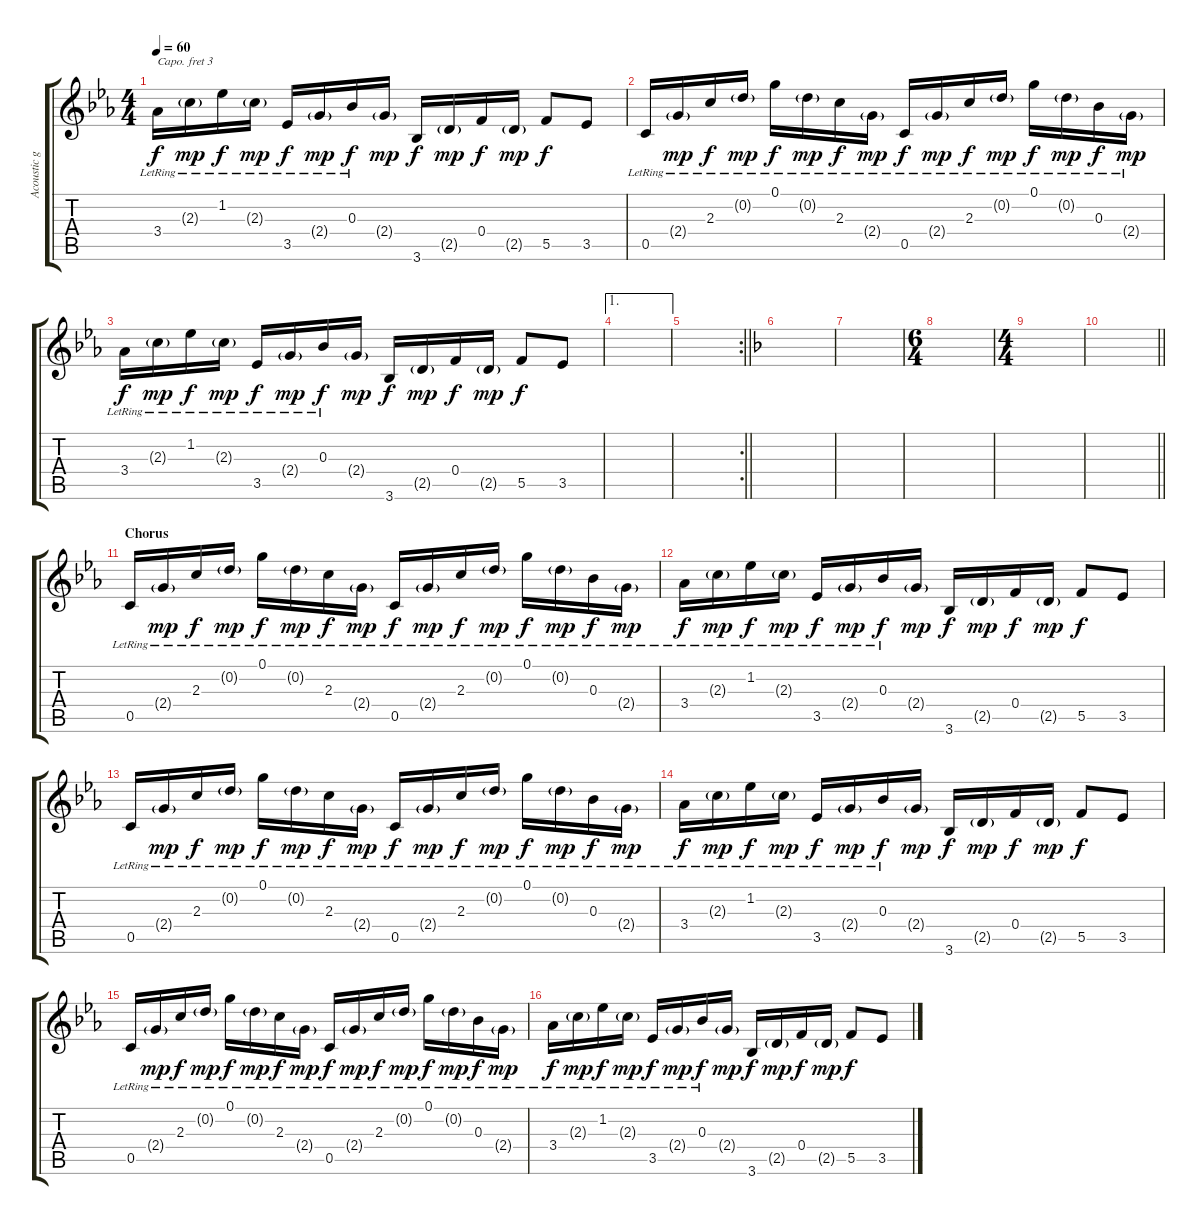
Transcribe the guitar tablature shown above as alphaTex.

\track ("Acoustic gtr." "Acoustic g") {instrument acousticguitarsteel}
\staff {score tabs}
\capo 3
\tuning (E4 B3 G3 D3 A2 E2) {hide}
\ts (4 4)
\tempo 60
\clef g2
\ks cminor
3.4{lr}.16{dy f} 2.3{g lr}.16{dy mp} 1.2{lr}.16{dy f} 2.3{g lr}.16{dy mp} 3.5{lr}.16{dy f} 2.4{g lr}.16{dy mp} 0.3{lr}.16{dy f} 2.4{g}.16{dy mp} 3.6.16{dy f} 2.5{g}.16{dy mp} 0.4.16{dy f} 2.5{g}.16{dy mp} 5.5.8{dy f} 3.5.8 |
0.5{lr}.16 2.4{g lr}.16{dy mp} 2.3{lr}.16{dy f} 0.2{g lr}.16{dy mp} 0.1{lr}.16{dy f} 0.2{g lr}.16{dy mp} 2.3{lr}.16{dy f} 2.4{g lr}.16{dy mp} 0.5{lr}.16{dy f} 2.4{g lr}.16{dy mp} 2.3{lr}.16{dy f} 0.2{g lr}.16{dy mp} 0.1{lr}.16{dy f} 0.2{g lr}.16{dy mp} 0.3{lr}.16{dy f} 2.4{g lr}.16{dy mp} |
3.4{lr}.16{dy f} 2.3{g lr}.16{dy mp} 1.2{lr}.16{dy f} 2.3{g lr}.16{dy mp} 3.5{lr}.16{dy f} 2.4{g lr}.16{dy mp} 0.3{lr}.16{dy f} 2.4{g}.16{dy mp} 3.6.16{dy f} 2.5{g}.16{dy mp} 0.4.16{dy f} 2.5{g}.16{dy mp} 5.5.8{dy f} 3.5.8 |
\ae 1
|
\rc 2
\barLineRight lightlight
|
\section ("" "")
\ks dminor
|
|
\ts (6 4)
|
\ts (4 4)
|
\barLineRight lightlight
|
\section ("" "Chorus")
\ks cminor
0.5{lr}.16 2.4{g lr}.16{dy mp} 2.3{lr}.16{dy f} 0.2{g lr}.16{dy mp} 0.1{lr}.16{dy f} 0.2{g lr}.16{dy mp} 2.3{lr}.16{dy f} 2.4{g lr}.16{dy mp} 0.5{lr}.16{dy f} 2.4{g lr}.16{dy mp} 2.3{lr}.16{dy f} 0.2{g lr}.16{dy mp} 0.1{lr}.16{dy f} 0.2{g lr}.16{dy mp} 0.3{lr}.16{dy f} 2.4{g lr}.16{dy mp} |
3.4{lr}.16{dy f} 2.3{g lr}.16{dy mp} 1.2{lr}.16{dy f} 2.3{g lr}.16{dy mp} 3.5{lr}.16{dy f} 2.4{g lr}.16{dy mp} 0.3{lr}.16{dy f} 2.4{g}.16{dy mp} 3.6.16{dy f} 2.5{g}.16{dy mp} 0.4.16{dy f} 2.5{g}.16{dy mp} 5.5.8{dy f} 3.5.8 |
0.5{lr}.16 2.4{g lr}.16{dy mp} 2.3{lr}.16{dy f} 0.2{g lr}.16{dy mp} 0.1{lr}.16{dy f} 0.2{g lr}.16{dy mp} 2.3{lr}.16{dy f} 2.4{g lr}.16{dy mp} 0.5{lr}.16{dy f} 2.4{g lr}.16{dy mp} 2.3{lr}.16{dy f} 0.2{g lr}.16{dy mp} 0.1{lr}.16{dy f} 0.2{g lr}.16{dy mp} 0.3{lr}.16{dy f} 2.4{g lr}.16{dy mp} |
3.4{lr}.16{dy f} 2.3{g lr}.16{dy mp} 1.2{lr}.16{dy f} 2.3{g lr}.16{dy mp} 3.5{lr}.16{dy f} 2.4{g lr}.16{dy mp} 0.3{lr}.16{dy f} 2.4{g}.16{dy mp} 3.6.16{dy f} 2.5{g}.16{dy mp} 0.4.16{dy f} 2.5{g}.16{dy mp} 5.5.8{dy f} 3.5.8 |
0.5{lr}.16 2.4{g lr}.16{dy mp} 2.3{lr}.16{dy f} 0.2{g lr}.16{dy mp} 0.1{lr}.16{dy f} 0.2{g lr}.16{dy mp} 2.3{lr}.16{dy f} 2.4{g lr}.16{dy mp} 0.5{lr}.16{dy f} 2.4{g lr}.16{dy mp} 2.3{lr}.16{dy f} 0.2{g lr}.16{dy mp} 0.1{lr}.16{dy f} 0.2{g lr}.16{dy mp} 0.3{lr}.16{dy f} 2.4{g lr}.16{dy mp} |
3.4{lr}.16{dy f} 2.3{g lr}.16{dy mp} 1.2{lr}.16{dy f} 2.3{g lr}.16{dy mp} 3.5{lr}.16{dy f} 2.4{g lr}.16{dy mp} 0.3{lr}.16{dy f} 2.4{g}.16{dy mp} 3.6.16{dy f} 2.5{g}.16{dy mp} 0.4.16{dy f} 2.5{g}.16{dy mp} 5.5.8{dy f} 3.5.8
